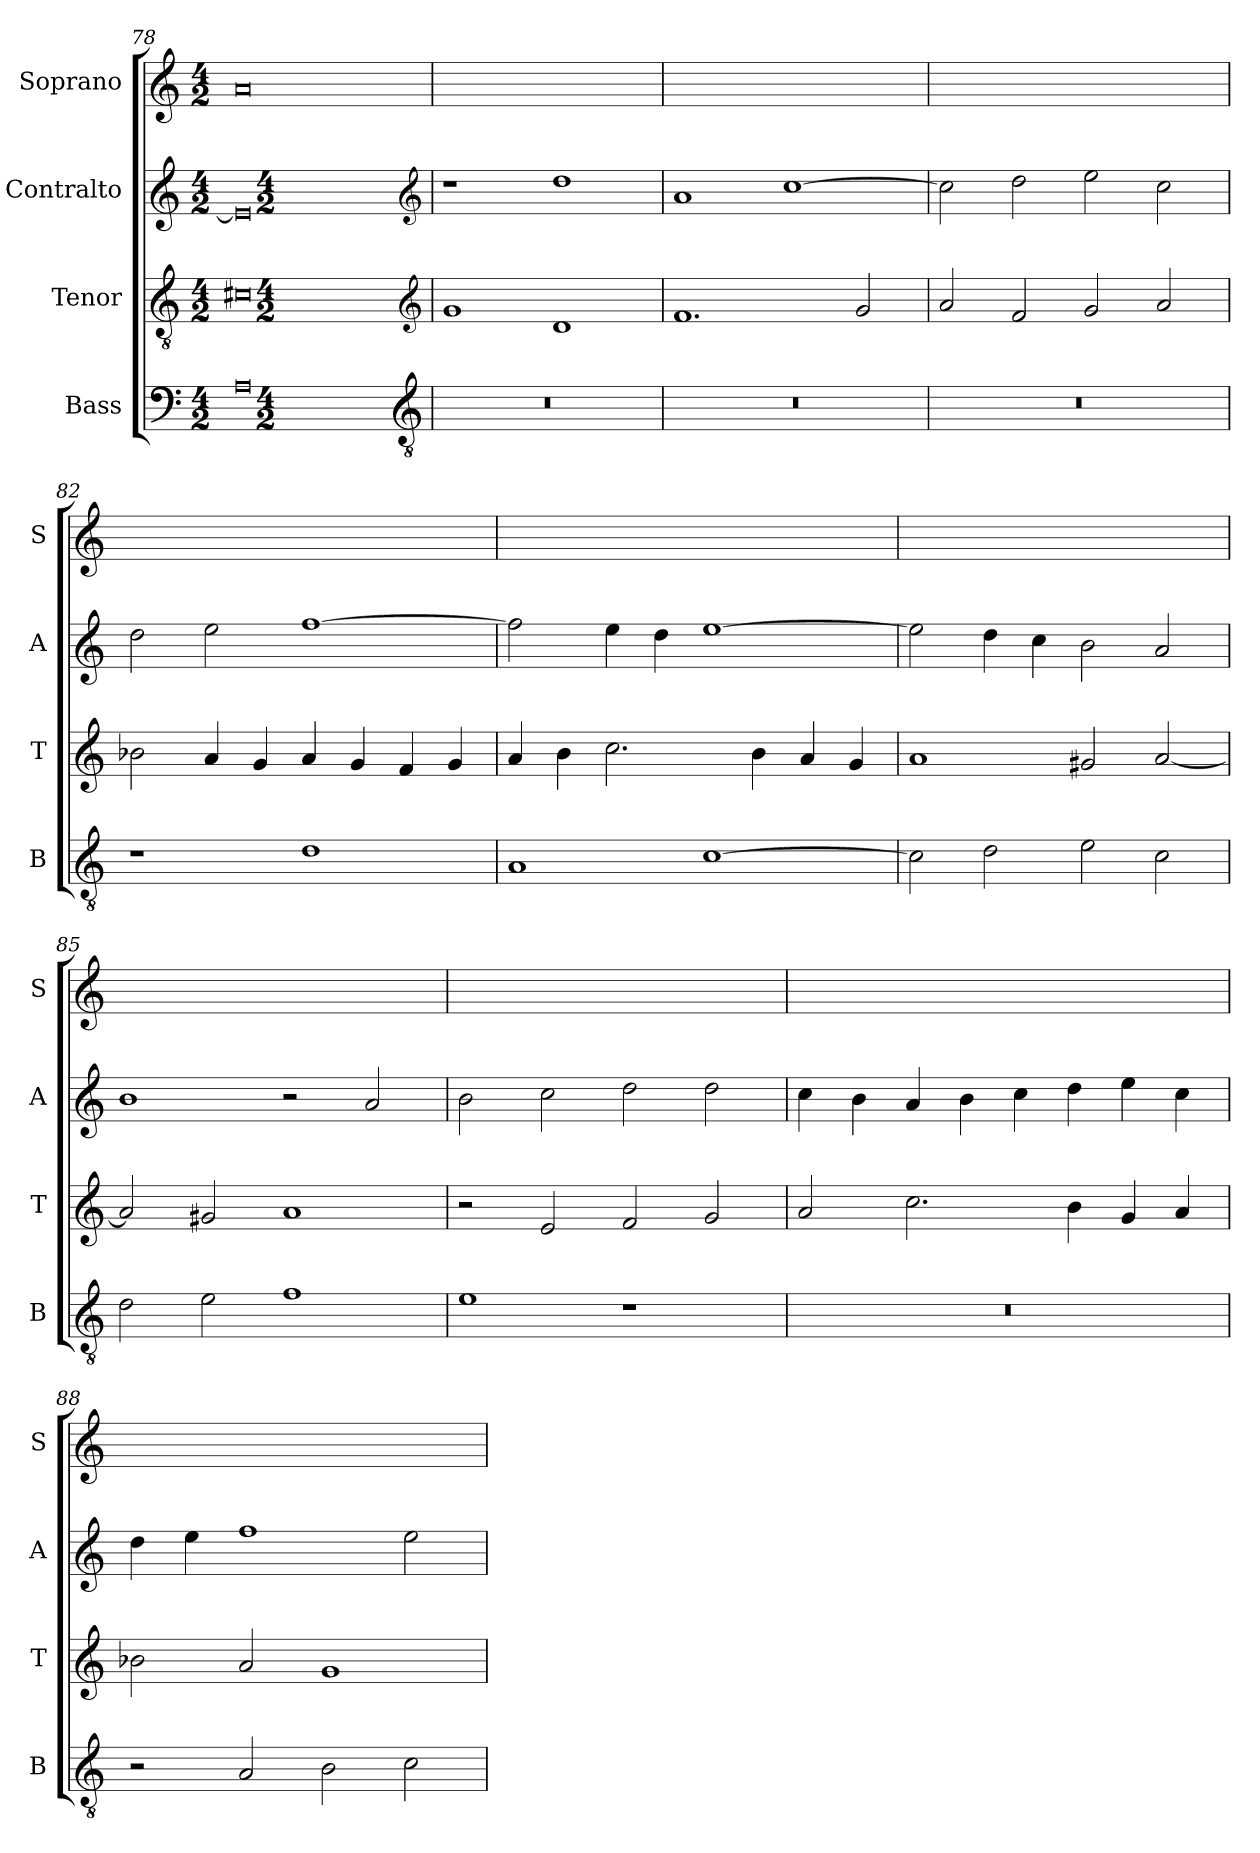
**kern	**kern	**kern	**kern
*part4	*part3	*part2	*part1
*staff4	*staff3	*staff2	*staff1
*I"Bass	*I"Tenor	*I"Contralto	*I"Soprano
*I'B	*I'T	*I'A	*I'S
*clefF4	*clefGv2	*clefG2	*clefG2
*k[]	*k[]	*k[]	*k[]
*D:dor	*D:dor	*D:dor	*D:dor
*M4/2	*M4/2	*M4/2	*M4/2
=78	=78	=78	=78
0A	0c#X	0e]	0a
*clefGv2	*clefG2	*clefG2	*
*k[]	*k[]	*k[]	*
*D:dor	*D:dor	*D:dor	*
*M4/2	*M4/2	*M4/2	*
=79	=79	=79	=79
0r	1g	1r	0ryy
.	1d	1dd	.
=80	=80	=80	=80
0r	1.f	1a	0ryy
.	.	[1cc	.
.	2g	.	.
=81	=81	=81	=81
0r	2a	2cc]	0ryy
.	2f	2dd	.
.	2g	2ee	.
.	2a	2cc	.
=82	=82	=82	=82
1r	2b-X	2dd	0ryy
.	4a	2ee	.
.	4g	.	.
1d	4a	[1ff	.
.	4g	.	.
.	4f	.	.
.	4g	.	.
=83	=83	=83	=83
1A	4a	2ff]	0ryy
.	4b	.	.
.	2.cc	4ee	.
.	.	4dd	.
[1c	.	[1ee	.
.	4b	.	.
.	4a	.	.
.	4g	.	.
=84	=84	=84	=84
2c]	1a	2ee]	0ryy
2d	.	4dd	.
.	.	4cc	.
2e	2g#X	2b	.
2c	[2a	2a	.
=85	=85	=85	=85
2d	2a]	1b	0ryy
2e	2g#X	.	.
1f	1a	2r	.
.	.	2a	.
=86	=86	=86	=86
1e	2r	2b	0ryy
.	2e	2cc	.
1r	2f	2dd	.
.	2g	2dd	.
=87	=87	=87	=87
0r	2a	4cc	0ryy
.	.	4b	.
.	2.cc	4a	.
.	.	4b	.
.	.	4cc	.
.	4b	4dd	.
.	4g	4ee	.
.	4a	4cc	.
=88	=88	=88	=88
2r	2b-X	4dd	0ryy
.	.	4ee	.
2A	2a	1ff	.
2B	1g	.	.
2c	.	2ee	.
=	=	=	=
*-	*-	*-	*-
